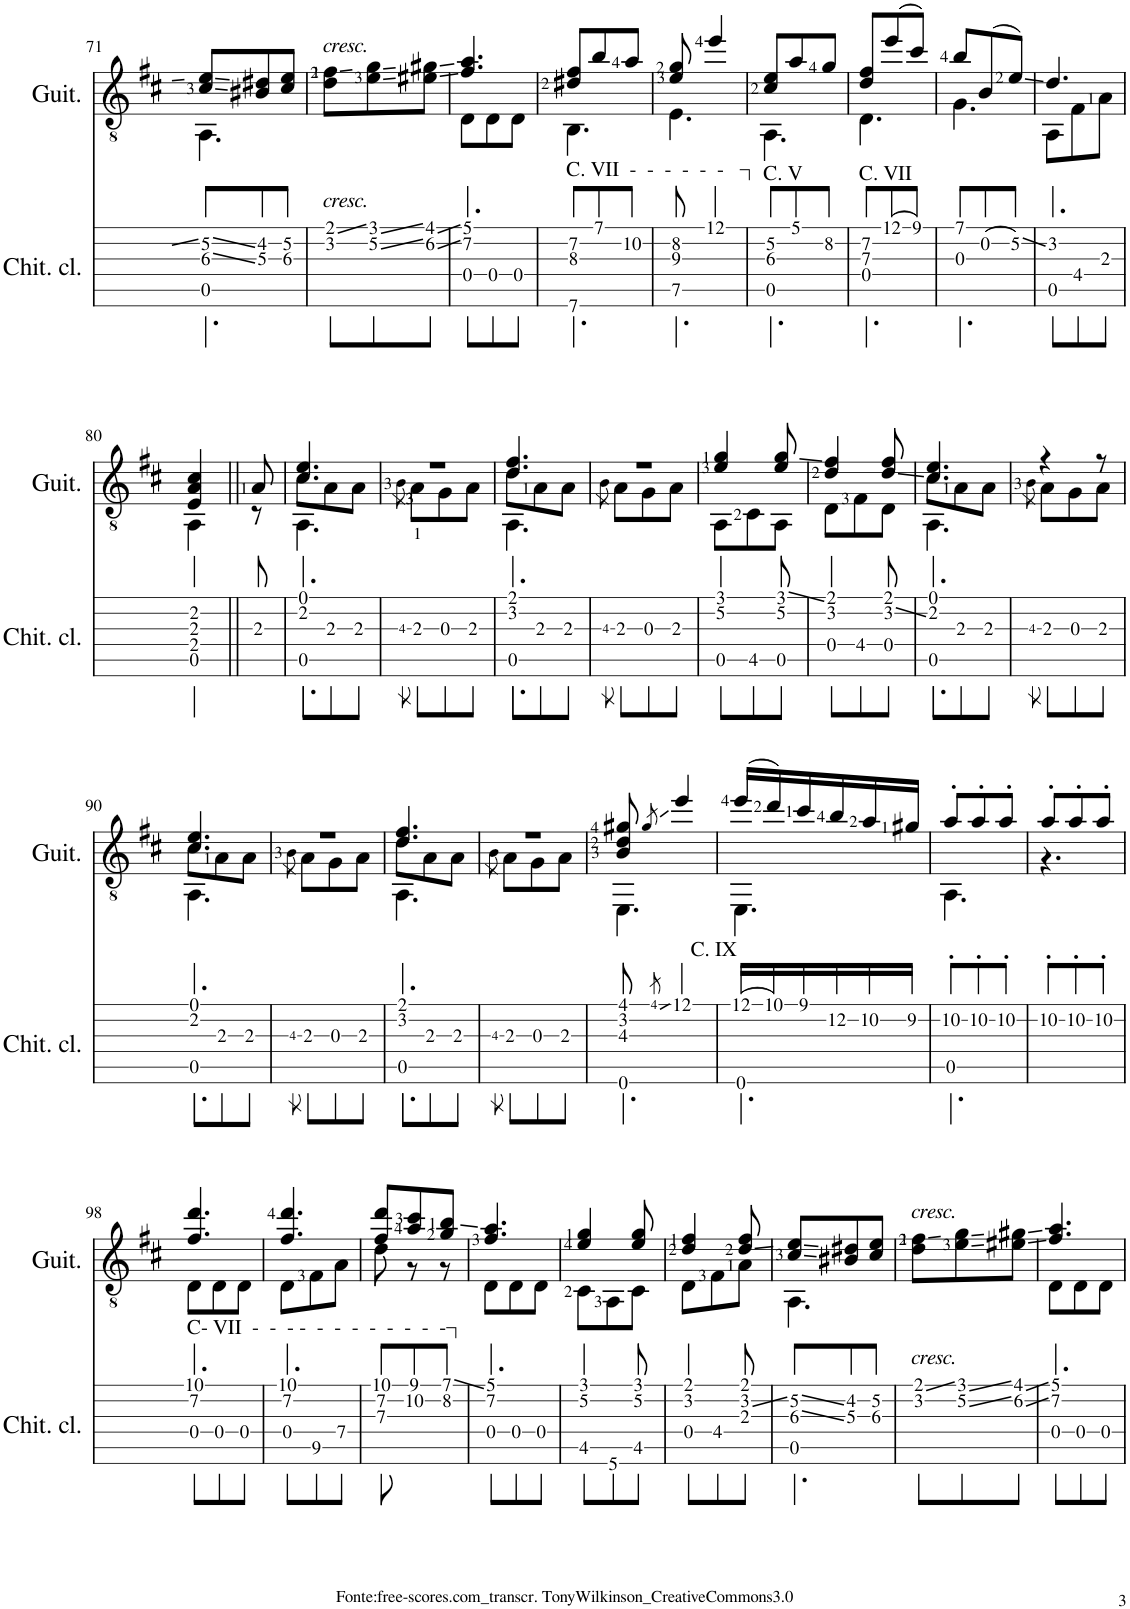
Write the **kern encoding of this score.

**kern	**kern
*part2	*part1
*staff2	*staff1
*I"Chitarra classica	*I"Guitar
*I'Chit. cl.	*I'Guit.
!!LO:PB:g=z
*	*clefGv2
*k[f#c#]	*k[f#c#]
*M3/8	*M3/8
=71	=71
*^	*^
8c#/ 8e/L	4.AA\	8c#/ 8e/L	4.AA\
8B#X/ 8d#X/	.	8B#X/ 8d#X/	.
8c#/ 8e/J	.	8c#/ 8e/J	.
*v	*v	*	*
*	*v	*v
=72	=72
!	!LO:TX:a:i:t=cresc.
!LO:TX:a:i:t=cresc.	!
8d\ 8f#\L	8d\ 8f#\L
8e\ 8g\	8e\ 8g\
8e#X\ 8g#X\J	8e#X\ 8g#X\J
=73	=73
*^	*^
4.f#/ 4.a/	8D\L	4.f#/ 4.a/	8D\L
.	8D\	.	8D\
.	8D\J	.	8D\J
=74	=74	=74	=74
!LO:TX:a:t=C. VII  -  -  -  -  -  -   ┐	!	!	!
8d#X/ 8f#/L	4.BB\	8d#X/ 8f#/L	4.BB\
8b/	.	8b/	.
8a/J	.	8a/J	.
=75	=75	=75	=75
8e/ 8g/	4.E\	8e/ 8g/	4.E\
4ee/	.	4ee/	.
=76	=76	=76	=76
!LO:TX:a:t=C. V	!	!	!
8c#/ 8e/L	4.AA\	8c#/ 8e/L	4.AA\
8a/	.	8a/	.
8g/J	.	8g/J	.
=77	=77	=77	=77
!LO:TX:a:t=C. VII	!	!	!
8d/ 8f#/L	4.D\	8d/ 8f#/L	4.D\
(8ee/	.	(8ee/	.
8cc#/J)	.	8cc#/J)	.
=78	=78	=78	=78
8b/L	4.G\	8b/L	4.G\
(8B/	.	(8B/	.
8e/J)	.	8e/J)	.
=79	=79	=79	=79
4.d/	8AA\L	4.d/	8AA\L
.	8F#\	.	8F#\
.	8A\J	.	8A\J
!!LO:LB:g=z	!!
=80	=80	=80	=80
4E/ 4A/ 4c#/	4AA\	4E/ 4A/ 4c#/	4AA\
=81||	=81||	=81||	=81||
8A/	8r	8A/	8r
=82	=82	=82	=82
*	*^	*	*^
4.c#/ 4.e/	8c#\L	4.AA\	4.c#/ 4.e/	8c#\L	4.AA\
.	8A\	.	.	8A\	.
.	8A\J	.	.	8A\J	.
*	*v	*v	*	*	*
*	*	*	*v	*v
=83	=83	=83	=83
.	8qB\	.	8qB\
4.r	8A\L	4.r	8A\L
.	8G\	.	8G\
.	8A\J	.	8A\J
=84	=84	=84	=84
*	*^	*	*^
4.d/ 4.f#/	8d\L	4.AA\	4.d/ 4.f#/	8d\L	4.AA\
.	8A\	.	.	8A\	.
.	8A\J	.	.	8A\J	.
*	*v	*v	*	*	*
*	*	*	*v	*v
=85	=85	=85	=85
.	8qB\	.	8qB\
4.r	8A\L	4.r	8A\L
.	8G\	.	8G\
.	8A\J	.	8A\J
=86	=86	=86	=86
4e/ 4g/	8AA\L	4e/ 4g/	8AA\L
.	8C#\	.	8C#\
8e/ 8g/	8AA\J	8e/ 8g/	8AA\J
=87	=87	=87	=87
4d/ 4f#/	8D\L	4d/ 4f#/	8D\L
.	8F#\	.	8F#\
8d/ 8f#/	8D\J	8d/ 8f#/	8D\J
=88	=88	=88	=88
*	*^	*	*^
4.c#/ 4.e/	8c#\L	4.AA\	4.c#/ 4.e/	8c#\L	4.AA\
.	8A\	.	.	8A\	.
.	8A\J	.	.	8A\J	.
*	*v	*v	*	*	*
*	*	*	*v	*v
=89	=89	=89	=89
.	8qB\	.	8qB\
4r	8A\L	4r	8A\L
.	8G\	.	8G\
8r	8A\J	8r	8A\J
!!LO:LB:g=z
=90	=90	=90	=90
*	*^	*	*^
4.c#/ 4.e/	8c#\L	4.AA\	4.c#/ 4.e/	8c#\L	4.AA\
.	8A\	.	.	8A\	.
.	8A\J	.	.	8A\J	.
*	*v	*v	*	*	*
*	*	*	*v	*v
=91	=91	=91	=91
.	8qB\	.	8qB\
4.r	8A\L	4.r	8A\L
.	8G\	.	8G\
.	8A\J	.	8A\J
=92	=92	=92	=92
*	*^	*	*^
4.d/ 4.f#/	8d\L	4.AA\	4.d/ 4.f#/	8d\L	4.AA\
.	8A\	.	.	8A\	.
.	8A\J	.	.	8A\J	.
*	*v	*v	*	*	*
*	*	*	*v	*v
=93	=93	=93	=93
.	8qB\	.	8qB\
4.r	8A\L	4.r	8A\L
.	8G\	.	8G\
.	8A\J	.	8A\J
=94	=94	=94	=94
8B/ 8d/ 8g#X/	4.EE\	8B/ 8d/ 8g#X/	4.EE\
8qg#/	.	8qg#/	.
4ee/	.	4ee/	.
=95	=95	=95	=95
!LO:TX:a:t=C. IX	!	!	!
(16ee/LL	4.EE\	(16ee/LL	4.EE\
16dd/)	.	16dd/)	.
16cc#/	.	16cc#/	.
16b/	.	16b/	.
16a/	.	16a/	.
16g#X/JJ	.	16g#X/JJ	.
=96	=96	=96	=96
8a'/L	4.AA\	8a'/L	4.AA\
8a'/	.	8a'/	.
8a'/J	.	8a'/J	.
=97	=97	=97	=97
8a'/L	4.r	8a'/L	4.r
8a'/	.	8a'/	.
8a'/J	.	8a'/J	.
!!LO:LB:g=z	!!
=98	=98	=98	=98
!LO:TX:a:t=C- VII  -  -  - -  -  -  -  -  -  -  -  -┐	!	!	!
4.f#/ 4.dd/	8D\L	4.f#/ 4.dd/	8D\L
.	8D\	.	8D\
.	8D\J	.	8D\J
=99	=99	=99	=99
4.f#/ 4.dd/	8D\L	4.f#/ 4.dd/	8D\L
.	8F#\	.	8F#\
.	8A\J	.	8A\J
=100	=100	=100	=100
8f#/ 8dd/L	8d\	8f#/ 8dd/L	8d\
8a/ 8cc#/	8r	8a/ 8cc#/	8r
8g/ 8b/J	8r	8g/ 8b/J	8r
=101	=101	=101	=101
4.f#/ 4.a/	8D\L	4.f#/ 4.a/	8D\L
.	8D\	.	8D\
.	8D\J	.	8D\J
=102	=102	=102	=102
4e/ 4g/	8C#\L	4e/ 4g/	8C#\L
.	8AA\	.	8AA\
8e/ 8g/	8C#\J	8e/ 8g/	8C#\J
=103	=103	=103	=103
4d/ 4f#/	8D\L	4d/ 4f#/	8D\L
.	8F#\	.	8F#\
8d/ 8f#/	8A\J	8d/ 8f#/	8A\J
=104	=104	=104	=104
8c#/ 8e/L	4.AA\	8c#/ 8e/L	4.AA\
8B#X/ 8d#X/	.	8B#X/ 8d#X/	.
8c#/ 8e/J	.	8c#/ 8e/J	.
*v	*v	*	*
*	*v	*v
=105	=105
!	!LO:TX:a:i:t=cresc.
!LO:TX:a:i:t=cresc.	!
8d\ 8f#\L	8d\ 8f#\L
8e\ 8g\	8e\ 8g\
8e#X\ 8g#X\J	8e#X\ 8g#X\J
=106	=106
*^	*^
4.f#/ 4.a/	8D\L	4.f#/ 4.a/	8D\L
.	8D\	.	8D\
.	8D\J	.	8D\J
*v	*v	*	*
*	*v	*v
=	=
*-	*-
